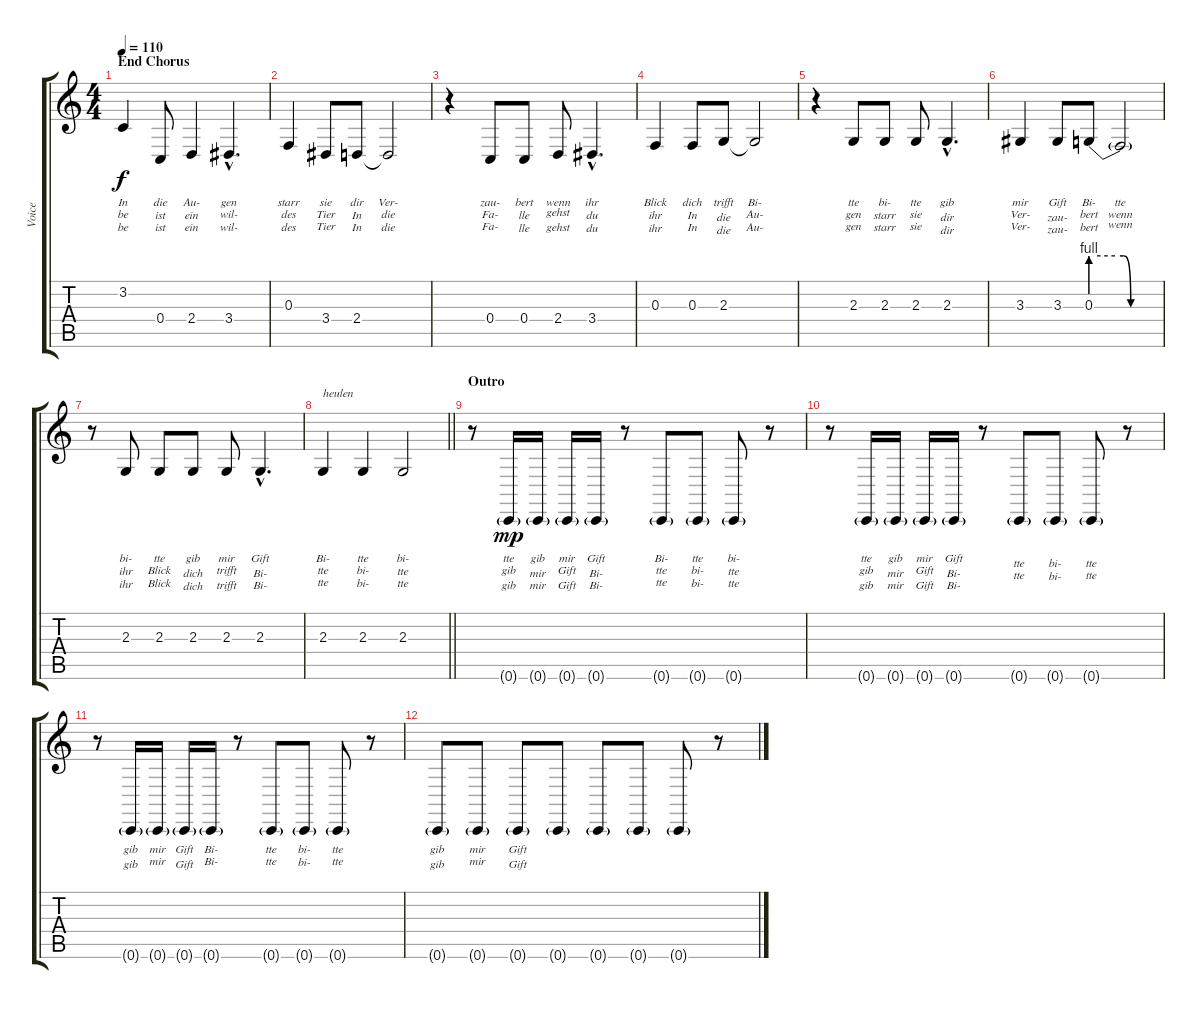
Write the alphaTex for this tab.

\track ("Voice" "Voice") {instrument tuba}
\staff {score tabs}
\tuning (D4 A3 F3 C3 G2 C2) {hide}
\ts (4 4)
\section ("" "End Chorus")
\tempo 110
\clef g2
\ks c
3.2.4{lyrics (0 "") lyrics (1 "In") lyrics (2 "be") lyrics (3 "be") lyrics (4 "") dy f} 0.4.8{lyrics (0 "") lyrics (1 "die") lyrics (2 "ist") lyrics (3 "ist") lyrics (4 "")} 2.4.4{lyrics (0 "") lyrics (1 "Au-") lyrics (2 "ein") lyrics (3 "ein") lyrics (4 "")} 3.4{hac}.4{d lyrics (0 "") lyrics (1 "gen") lyrics (2 "wil-") lyrics (3 "wil-") lyrics (4 "")} |
0.3.4{lyrics (0 "") lyrics (1 "starr") lyrics (2 "des") lyrics (3 "des") lyrics (4 "")} 3.4.8{lyrics (0 "") lyrics (1 "sie") lyrics (2 "Tier") lyrics (3 "Tier") lyrics (4 "")} 2.4.8{lyrics (0 "") lyrics (1 "dir") lyrics (2 "In") lyrics (3 "In") lyrics (4 "")} 2.4{t}.2{lyrics (0 "") lyrics (1 "Ver-") lyrics (2 "die") lyrics (3 "die") lyrics (4 "")} |
r.4 0.4.8{lyrics (0 "") lyrics (1 "zau-") lyrics (2 "Fa-") lyrics (3 "Fa-") lyrics (4 "")} 0.4.8{lyrics (0 "") lyrics (1 "bert") lyrics (2 "lle") lyrics (3 "lle") lyrics (4 "")} 2.4.8{lyrics (0 "") lyrics (1 "wenn") lyrics (2 "gehst") lyrics (3 "gehst") lyrics (4 "")} 3.4{hac}.4{d lyrics (0 "") lyrics (1 "ihr") lyrics (2 "du") lyrics (3 "du") lyrics (4 "")} |
0.3.4{lyrics (0 "") lyrics (1 "Blick") lyrics (2 "ihr") lyrics (3 "ihr") lyrics (4 "")} 0.3.8{lyrics (0 "") lyrics (1 "dich") lyrics (2 "In") lyrics (3 "In") lyrics (4 "")} 2.3.8{lyrics (0 "") lyrics (1 "trifft") lyrics (2 "die") lyrics (3 "die") lyrics (4 "")} 2.3{t}.2{lyrics (0 "") lyrics (1 "Bi-") lyrics (2 "Au-") lyrics (3 "Au-") lyrics (4 "")} |
r.4 2.3.8{lyrics (0 "") lyrics (1 "tte") lyrics (2 "gen") lyrics (3 "gen") lyrics (4 "")} 2.3.8{lyrics (0 "") lyrics (1 "bi-") lyrics (2 "starr") lyrics (3 "starr") lyrics (4 "")} 2.3.8{lyrics (0 "") lyrics (1 "tte") lyrics (2 "sie") lyrics (3 "sie") lyrics (4 "")} 2.3{hac}.4{d lyrics (0 "") lyrics (1 "gib") lyrics (2 "dir") lyrics (3 "dir") lyrics (4 "")} |
3.3.4{lyrics (0 "") lyrics (1 "mir") lyrics (2 "Ver-") lyrics (3 "Ver-") lyrics (4 "")} 3.3.8{lyrics (0 "") lyrics (1 "Gift") lyrics (2 "zau-") lyrics (3 "zau-") lyrics (4 "")} 0.3{be (custom 0 4 20 4 27 4 33 0 40 0 60 0)}.8{lyrics (0 "") lyrics (1 "Bi-") lyrics (2 "bert") lyrics (3 "bert") lyrics (4 "")} 0.3{t}.2{lyrics (0 "") lyrics (1 "tte") lyrics (2 "wenn") lyrics (3 "wenn") lyrics (4 "")} |
r.8 2.3.8{lyrics (0 "") lyrics (1 "bi-") lyrics (2 "ihr") lyrics (3 "ihr") lyrics (4 "")} 2.3.8{lyrics (0 "") lyrics (1 "tte") lyrics (2 "Blick") lyrics (3 "Blick") lyrics (4 "")} 2.3.8{lyrics (0 "") lyrics (1 "gib") lyrics (2 "dich") lyrics (3 "dich") lyrics (4 "")} 2.3.8{lyrics (0 "") lyrics (1 "mir") lyrics (2 "trifft") lyrics (3 "trifft") lyrics (4 "")} 2.3{hac}.4{d lyrics (0 "") lyrics (1 "Gift") lyrics (2 "Bi-") lyrics (3 "Bi-") lyrics (4 "")} |
\barLineRight lightlight
2.3.4{txt "heulen" lyrics (0 "") lyrics (1 "Bi-") lyrics (2 "tte") lyrics (3 "tte") lyrics (4 "")} 2.3.4{lyrics (0 "") lyrics (1 "tte") lyrics (2 "bi-") lyrics (3 "bi-") lyrics (4 "")} 2.3.2{lyrics (0 "") lyrics (1 "bi-") lyrics (2 "tte") lyrics (3 "tte") lyrics (4 "")} |
\section ("" "Outro")
r.8 0.6{g}.16{lyrics (0 "") lyrics (1 "tte") lyrics (2 "gib") lyrics (3 "gib") lyrics (4 "") dy mp} 0.6{g}.16{lyrics (0 "") lyrics (1 "gib") lyrics (2 "mir") lyrics (3 "mir") lyrics (4 "")} 0.6{g}.16{lyrics (0 "") lyrics (1 "mir") lyrics (2 "Gift") lyrics (3 "Gift") lyrics (4 "")} 0.6{g}.16{lyrics (0 "") lyrics (1 "Gift") lyrics (2 "Bi-") lyrics (3 "Bi-") lyrics (4 "")} r.8 0.6{g}.8{lyrics (0 "") lyrics (1 "Bi-") lyrics (2 "tte") lyrics (3 "tte") lyrics (4 "")} 0.6{g}.8{lyrics (0 "") lyrics (1 "tte") lyrics (2 "bi-") lyrics (3 "bi-") lyrics (4 "")} 0.6{g}.8{lyrics (0 "") lyrics (1 "bi-") lyrics (2 "tte") lyrics (3 "tte") lyrics (4 "")} r.8 |
r.8 0.6{g}.16{lyrics (0 "") lyrics (1 "tte") lyrics (2 "gib") lyrics (3 "gib") lyrics (4 "")} 0.6{g}.16{lyrics (0 "") lyrics (1 "gib") lyrics (2 "mir") lyrics (3 "mir") lyrics (4 "")} 0.6{g}.16{lyrics (0 "") lyrics (1 "mir") lyrics (2 "Gift") lyrics (3 "Gift") lyrics (4 "")} 0.6{g}.16{lyrics (0 "") lyrics (1 "Gift") lyrics (2 "Bi-") lyrics (3 "Bi-") lyrics (4 "")} r.8 0.6{g}.8{lyrics (0 "") lyrics (1 "") lyrics (2 "tte") lyrics (3 "tte") lyrics (4 "")} 0.6{g}.8{lyrics (0 "") lyrics (1 "") lyrics (2 "bi-") lyrics (3 "bi-") lyrics (4 "")} 0.6{g}.8{lyrics (0 "") lyrics (1 "") lyrics (2 "tte") lyrics (3 "tte") lyrics (4 "")} r.8 |
r.8 0.6{g}.16{lyrics (0 "") lyrics (1 "") lyrics (2 "gib") lyrics (3 "gib") lyrics (4 "")} 0.6{g}.16{lyrics (0 "") lyrics (1 "") lyrics (2 "mir") lyrics (3 "mir") lyrics (4 "")} 0.6{g}.16{lyrics (0 "") lyrics (1 "") lyrics (2 "Gift") lyrics (3 "Gift") lyrics (4 "")} 0.6{g}.16{lyrics (0 "") lyrics (1 "") lyrics (2 "Bi-") lyrics (3 "Bi-") lyrics (4 "")} r.8 0.6{g}.8{lyrics (0 "") lyrics (1 "") lyrics (2 "tte") lyrics (3 "tte") lyrics (4 "")} 0.6{g}.8{lyrics (0 "") lyrics (1 "") lyrics (2 "bi-") lyrics (3 "bi-") lyrics (4 "")} 0.6{g}.8{lyrics (0 "") lyrics (1 "") lyrics (2 "tte") lyrics (3 "tte") lyrics (4 "")} r.8 |
0.6{g}.8{lyrics (0 "") lyrics (1 "") lyrics (2 "gib") lyrics (3 "gib") lyrics (4 "")} 0.6{g}.8{lyrics (0 "") lyrics (1 "") lyrics (2 "mir") lyrics (3 "mir") lyrics (4 "")} 0.6{g}.8{lyrics (0 "") lyrics (1 "") lyrics (2 "Gift") lyrics (3 "Gift") lyrics (4 "")} 0.6{g}.8 0.6{g}.8 0.6{g}.8 0.6{g}.8 r.8
